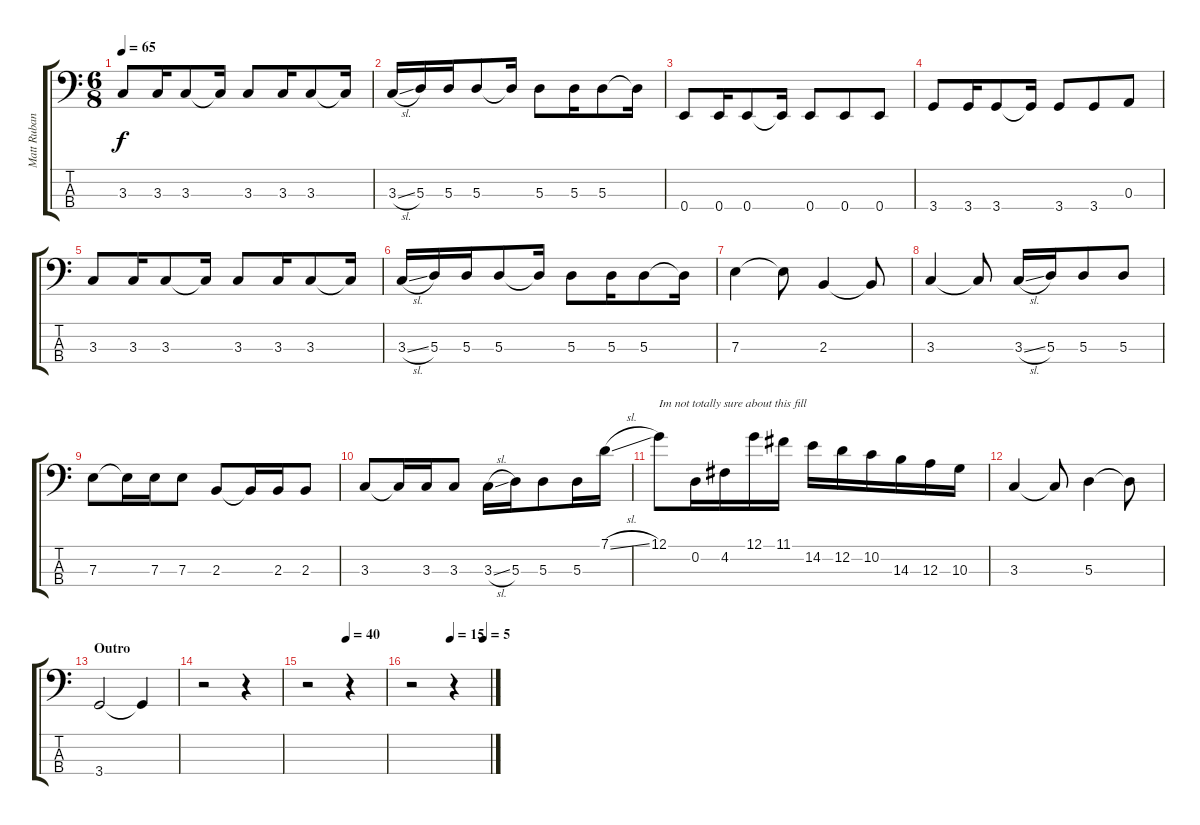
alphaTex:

\track ("Matt Rubano (Bass)" "Matt Ruban") {instrument electricbassfinger}
\staff {score tabs}
\tuning (G2 D2 A1 E1) {hide}
\ts (6 8)
\tempo 65
\clef f4
\ks c
3.3.8{dy f} 3.3.16 3.3.8 3.3{t}.16 3.3.8 3.3.16 3.3.8 3.3{t}.16 |
3.3{sl}.16 5.3.16 5.3.16 5.3.8 5.3{t}.16 5.3.8 5.3.16 5.3.8 5.3{t}.16 |
0.4.8 0.4.16 0.4.8 0.4{t}.16 0.4.8 0.4.8 0.4.8 |
3.4.8 3.4.16 3.4.8 3.4{t}.16 3.4.8 3.4.8 0.3.8 |
3.3.8 3.3.16 3.3.8 3.3{t}.16 3.3.8 3.3.16 3.3.8 3.3{t}.16 |
3.3{sl}.16 5.3.16 5.3.16 5.3.8 5.3{t}.16 5.3.8 5.3.16 5.3.8 5.3{t}.16 |
7.3.4 7.3{t}.8 2.3.4 2.3{t}.8 |
3.3.4 3.3{t}.8 3.3{sl}.16 5.3.16 5.3.8 5.3.8 |
7.3.8 7.3{t}.16 7.3.16 7.3.8 2.3.8 2.3{t}.16 2.3.16 2.3.8 |
3.3.8 3.3{t}.16 3.3.16 3.3.8 3.3{sl}.16 5.3.16 5.3.8 5.3.16 7.1{sl}.16 |
12.1.8{txt "Im not totally sure about this fill"} 0.2.16 4.2.16 12.1.16 11.1.16 14.2.16 12.2.16 10.2.16 14.3.16 12.3.16 10.3.16 |
3.3.4 3.3{t}.8 5.3.4 5.3{t}.8 |
\section ("" "Outro")
3.4.2 3.4{t}.4 |
r.2 r.4 |
\tempo (40 0.5)
r.2 r.4 |
\tempo (15 0.5)
\tempo (5 0.9166666666666666)
r.2 r.4
